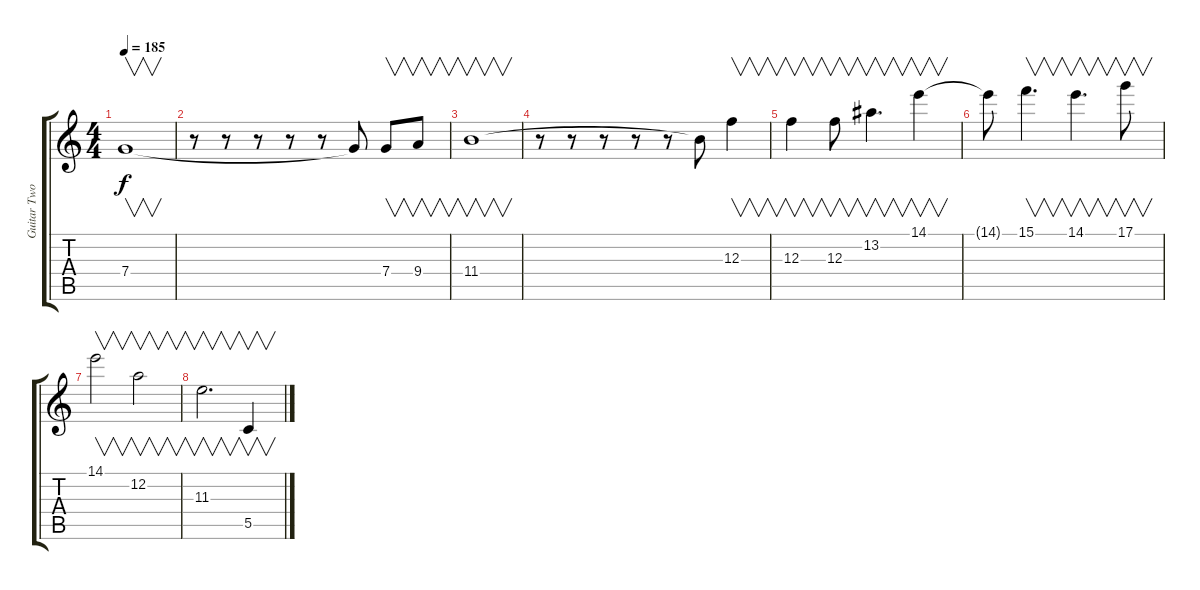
\track ("Guitar Two" "Guitar Two") {instrument distortionguitar}
\staff {score tabs}
\tuning (D4 A3 F3 C3 G2 C2) {hide}
\ts (4 4)
\tempo 185
\clef g2
\ks c
7.4.1{v dy f} |
r.8 r.8 r.8 r.8 r.8 7.4{t}.8 7.4.8{v} 9.4.8{v} |
11.4.1{v} |
r.8 r.8 r.8 r.8 r.8 11.4{t}.8 12.3.4{v} |
12.3.4{v} 12.3.8{v} 13.2.4{v d} 14.1.4{v} |
14.1{t}.8 15.1.4{v d} 14.1.4{v d} 17.1.8{v} |
14.1.2{v} 12.2.2{v} |
11.3.2{v d} 5.5.4{v}
